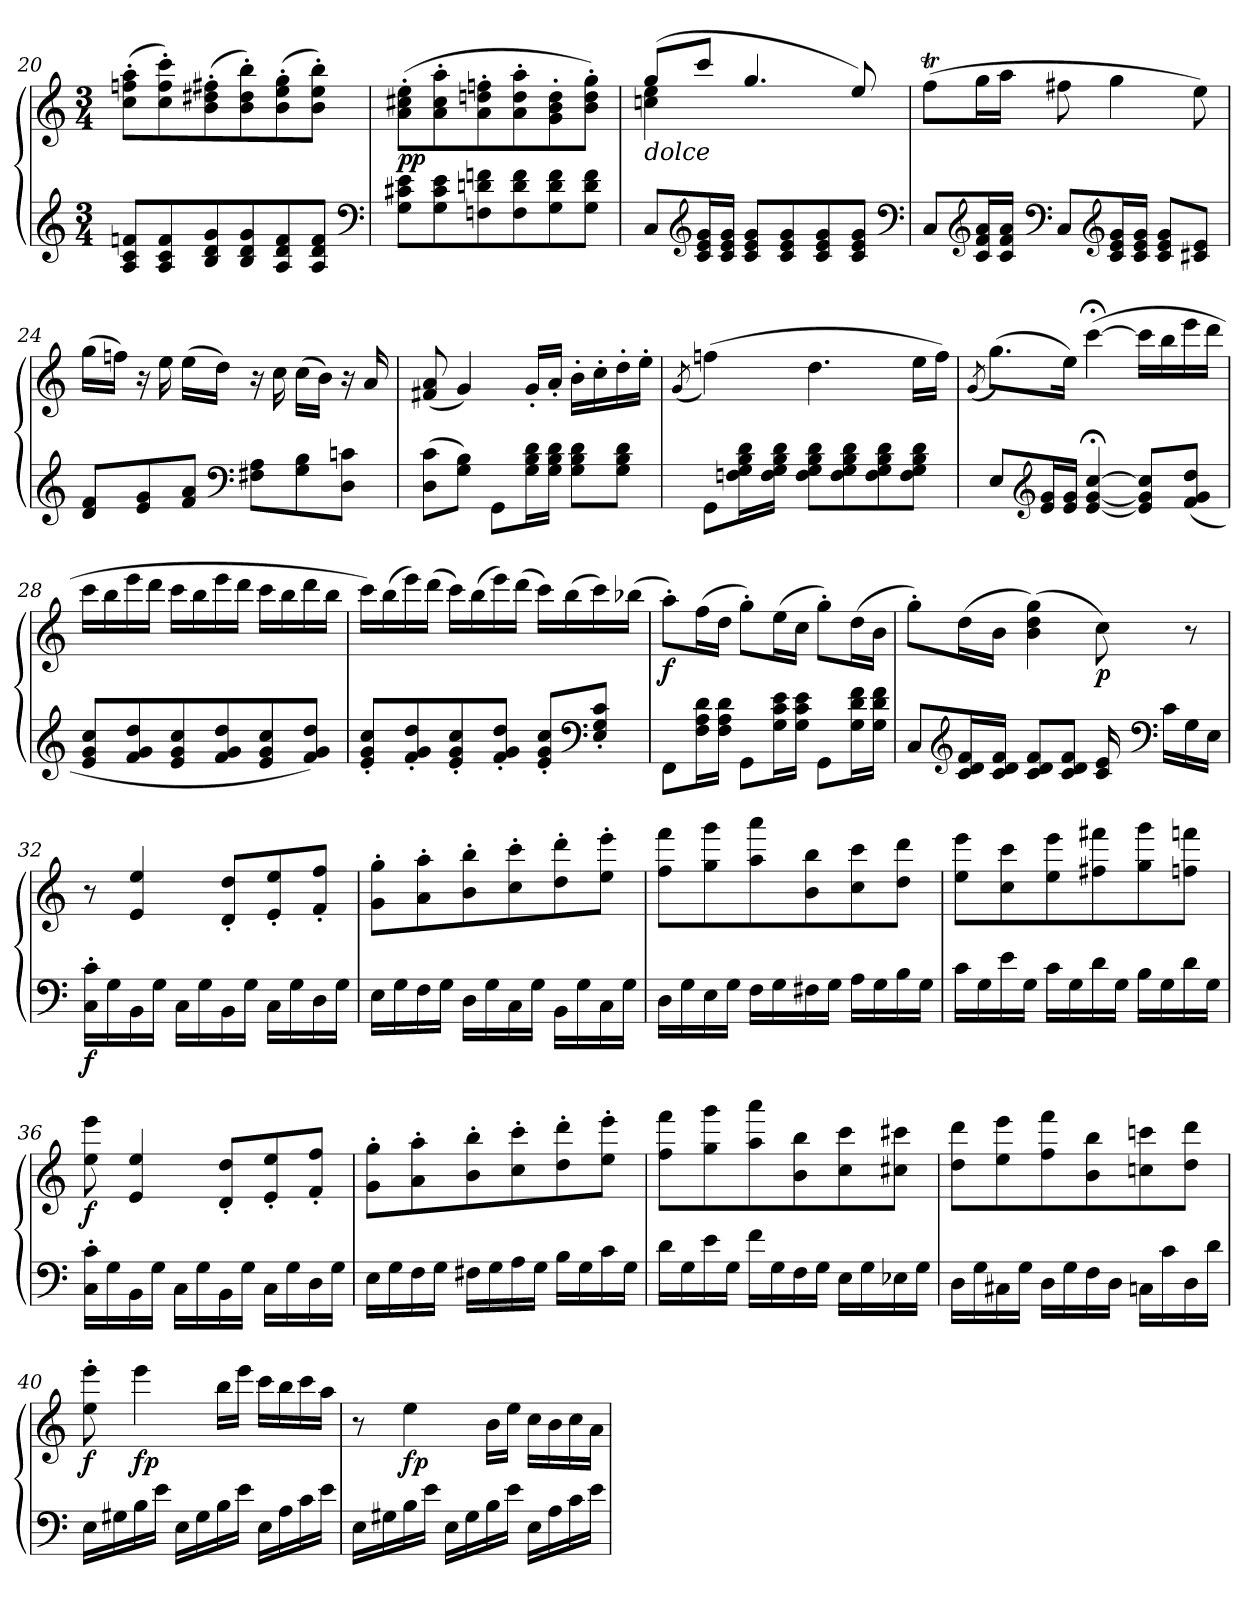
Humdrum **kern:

**kern	**kern	**dynam
*part1	*part1	*part1
*staff2	*staff1	*staff1/2
!!LO:LB:g=z
*clefG2	*clefG2	*
*k[]	*k[]	*
*C:	*C:	*
*M3/4	*M3/4	*
=20	=20	=20
8A/ 8c/ 8fn/L	(>8cc'\ 8ffn'\ 8aa'\L	.
8A/ 8c/ 8f/	8cc'\ 8ff'\ 8ccc'\)	.
8B/ 8d/ 8g/	(>8b'\ 8dd#X'\ 8ff#X'\	.
8B/ 8d/ 8g/	8b'\ 8dd#'\ 8bb'\)	.
8A/ 8d/ 8f/	(>8b'\ 8ee'\ 8gg'\	.
8A/ 8d/ 8f/J	8b'\ 8ee'\ 8bb'\J)	.
*clefF4	*	*
=21	=21	=21
!	!	!LO:DY:b
8G\ 8c#X\ 8e\L	(>8a'\ 8cc#X'\ 8ee'\L	pp
8G\ 8c#\ 8e\	8a'\ 8cc#'\ 8aa'\	.
8Fn\ 8dn\ 8fn\	8a'\ 8ddn'\ 8ffn'\	.
8F\ 8d\ 8f\	8a'\ 8dd'\ 8aa'\	.
8G\ 8d\ 8f\	8g'\ 8b'\ 8dd'\	.
8G\ 8d\ 8f\J	8b'\ 8dd'\ 8gg'\J)	.
=22	=22	=22
*	*^	*
!	!LO:TX:b:i:t=dolce	!	!
8C/L	(>8gg/L	4ccn\ 4ee\	.
*clefG2	*	*	*
16c/ 16e/ 16g/L	8ccc/J	.	.
16c/ 16e/ 16g/JJ	.	.	.
8c/ 8e/ 8g/L	4.gg/	2ryy	.
8c/ 8e/ 8g/	.	.	.
8c/ 8e/ 8g/	.	.	.
8c/ 8e/ 8g/J	8ee/)	.	.
*	*v	*v	*
*clefF4	*	*
=23	=23	=23
8C/L	(>8ffT\L	.
*clefG2	*	*
16c/ 16f/ 16a/L	16gg\L	.
16c/ 16f/ 16a/JJ	16aa\JJ	.
*clefF4	*	*
8C/L	8ff#X\	.
*clefG2	*	*
16c/ 16e/ 16g/L	4gg\	.
16c/ 16e/ 16g/JJ	.	.
8c/ 8e/ 8g/L	.	.
8c#X/ 8e/J	8ee\)	.
!!LO:LB:g=z
=24	=24	=24
8d/ 8f/L	(>16gg\LL	.
.	16ffn\JJ)	.
8e/ 8g/	16r	.
.	16ee\	.
8f/ 8a/J	(>16ee\LL	.
.	16dd\JJ)	.
*clefF4	*	*
8F#X\ 8A\L	16r	.
.	16cc\	.
8G\ 8B\	(>16cc\LL	.
.	16b\JJ)	.
8D\ 8cn\J	16r	.
.	16a/	.
=25	=25	=25
(>8D\ 8c\L	(<8f#X/ 8a/	.
8G\ 8B\J)	4g/)	.
8GG\L	.	.
16G\ 16B\ 16d\L	16g'/LL	.
16G\ 16B\ 16d\JJ	16a'/JJ	.
8G\ 8B\ 8d\L	16b'\LL	.
.	16cc'\	.
8G\ 8B\ 8d\J	16dd'\	.
.	16ee'\JJ	.
=26	=26	=26
.	(<8qg/	.
8GG\L	(>4ffn\)	.
16Fn\ 16G\ 16B\ 16d\L	.	.
16F\ 16G\ 16B\ 16d\JJ	.	.
8F\ 8G\ 8B\ 8d\L	4.dd\	.
8F\ 8G\ 8B\ 8d\	.	.
8F\ 8G\ 8B\ 8d\	.	.
8F\ 8G\ 8B\ 8d\J	16ee\LL	.
.	16ff\JJ)	.
=27	=27	=27
.	(>8qg/	.
8E/L	(>8.gg\L)	.
*clefG2	*	*
16e/ 16g/L	.	.
16e/ 16g/JJ	16ee\Jk)	.
[4e;</ [4g;</ [4cc;</	(>[4ccc;<\	.
8e]/ 8g]/ 8cc]/L	16ccc\LL]	.
.	16bb\	.
(<8f/ 8g/ 8dd/J	16eee\	.
.	16ddd\JJ	.
!!LO:LB:g=z
=28	=28	=28
8e/ 8g/ 8cc/L	16ccc\LL	.
.	16bb\	.
8f/ 8g/ 8dd/	16eee\	.
.	16ddd\JJ	.
8e/ 8g/ 8cc/	16ccc\LL	.
.	16bb\	.
8f/ 8g/ 8dd/	16eee\	.
.	16ddd\JJ	.
8e/ 8g/ 8cc/	16ccc\LL	.
.	16bb\	.
8f/ 8g/ 8dd/J)	16ddd\	.
.	16bb\JJ	.
=29	=29	=29
!	!	!LO:DY:b
8e'/ 8g'/ 8cc'/L	16ccc\LL)	cresc.
.	(>16bb\	.
8f'/ 8g'/ 8dd'/	16eee\)	.
.	(>16ddd\JJ	.
8e'/ 8g'/ 8cc'/	16ccc\LL)	.
.	(>16bb\	.
8f'/ 8g'/ 8dd'/J	16eee\)	.
.	(>16ddd\JJ	.
8e'/ 8g'/ 8cc'/L	16ccc\LL)	.
.	(>16bb\	.
*clefF4	*	*
8E'/ 8G'/ 8c'/J	16ccc\)	.
.	(>16bb-X\JJ	.
=30	=30	=30
!	!	!LO:DY:b
8FF\L	8aa'\L)	f
16F\ 16A\ 16d\L	(>16ff\L	.
16F\ 16A\ 16d\JJ	16dd\JJ	.
8GG\L	8gg'\L)	.
16G\ 16c\ 16e\L	(>16ee\L	.
16G\ 16c\ 16e\JJ	16cc\JJ	.
8GG\L	8gg'\L)	.
16G\ 16d\ 16f\L	(>16dd\L	.
16G\ 16d\ 16f\JJ	16b\JJ	.
=31	=31	=31
8C/L	8gg'\L)	.
*clefG2	*	*
16c/ 16d/ 16f/L	(>16dd\L	.
16c/ 16d/ 16f/JJ	16b\JJ	.
8c/ 8d/ 8f/L	(>4b\ 4dd\ 4gg\)	.
8c/ 8d/ 8f/J	.	.
!	!	!LO:DY:b
16c/ 16e/	8cc\)	p
*clefF4	*	*
16c\LL	.	.
16G\	8r	.
16E\JJ	.	.
!!LO:LB:g=z
=32	=32	=32
!	!	!LO:DY:b=2
16C'\ 16c'\LL	8r	f
16G\	.	.
!	!	!LO:DY:b=2
!	!	!LO:DY:n=1:b
16BB\	4e/ 4ee/	fp fp
16G\JJ	.	.
16C\LL	.	.
16G\	.	.
16BB\	8d'/ 8dd'/L	.
16G\JJ	.	.
16C\LL	8e'/ 8ee'/	.
16G\	.	.
16D\	8f'/ 8ff'/J	.
16G\JJ	.	.
=33	=33	=33
16E\LL	8g'\ 8gg'\L	.
16G\	.	.
16F\	8a'\ 8aa'\	.
16G\JJ	.	.
16D\LL	8b'\ 8bb'\	.
16G\	.	.
16C\	8cc'\ 8ccc'\	.
16G\JJ	.	.
16BB\LL	8dd'\ 8ddd'\	.
16G\	.	.
16C\	8ee'\ 8eee'\J	.
16G\JJ	.	.
=34	=34	=34
16D\LL	8ff\ 8fff\L	.
16G\	.	.
16E\	8gg\ 8ggg\	.
16G\JJ	.	.
16F\LL	8aa\ 8aaa\	.
16G\	.	.
16F#X\	8b\ 8bb\	.
16G\JJ	.	.
16A\LL	8cc\ 8ccc\	.
16G\	.	.
16B\	8dd\ 8ddd\J	.
16G\JJ	.	.
=35	=35	=35
16c\LL	8ee\ 8eee\L	.
16G\	.	.
16e\	8cc\ 8ccc\	.
16G\JJ	.	.
16c\LL	8ee\ 8eee\	.
16G\	.	.
16d\	8ff#X\ 8fff#X\	.
16G\JJ	.	.
16B\LL	8gg\ 8ggg\	.
16G\	.	.
16d\	8ffn\ 8fffn\J	.
16G\JJ	.	.
!!LO:LB:g=z
=36	=36	=36
!	!	!LO:DY:b
16C'\ 16c'\LL	8ee\ 8eee\	f
16G\	.	.
!	!	!LO:DY:b=2
!	!	!LO:DY:n=1:b
16BB\	4e/ 4ee/	fp fp
16G\JJ	.	.
16C\LL	.	.
16G\	.	.
16BB\	8d'/ 8dd'/L	.
16G\JJ	.	.
16C\LL	8e'/ 8ee'/	.
16G\	.	.
16D\	8f'/ 8ff'/J	.
16G\JJ	.	.
=37	=37	=37
16E\LL	8g'\ 8gg'\L	.
16G\	.	.
16F\	8a'\ 8aa'\	.
16G\JJ	.	.
16F#X\LL	8b'\ 8bb'\	.
16G\	.	.
16A\	8cc'\ 8ccc'\	.
16G\JJ	.	.
16B\LL	8dd'\ 8ddd'\	.
16G\	.	.
16c\	8ee'\ 8eee'\J	.
16G\JJ	.	.
=38	=38	=38
16d\LL	8ff\ 8fff\L	.
16G\	.	.
16e\	8gg\ 8ggg\	.
16G\JJ	.	.
16f\LL	8aa\ 8aaa\	.
16G\	.	.
16F\	8b\ 8bb\	.
16G\JJ	.	.
16E\LL	8cc\ 8ccc\	.
16G\	.	.
16E-X\	8cc#X\ 8ccc#X\J	.
16G\JJ	.	.
=39	=39	=39
16D\LL	8dd\ 8ddd\L	.
16G\	.	.
16C#X\	8ee\ 8eee\	.
16G\JJ	.	.
16D\LL	8ff\ 8fff\	.
16G\	.	.
16F\	8b\ 8bb\	.
16D\JJ	.	.
16Cn\LL	8ccn\ 8cccn\	.
16c\	.	.
16D\	8dd\ 8ddd\J	.
16d\JJ	.	.
!!LO:PB:g=z
=40	=40	=40
!	!	!LO:DY:b
16E\LL	8ee'\ 8eee'\	f
16G#X\	.	.
!	!	!LO:DY:b
16B\	4eee\	fp
16e\JJ	.	.
16E\LL	.	.
16G#\	.	.
16B\	16bb\LL	.
16e\JJ	16eee\JJ	.
16E\LL	16ccc\LL	.
16A\	16bb\	.
16c\	16ccc\	.
16e\JJ	16aa\JJ	.
=41	=41	=41
16E\LL	8r	.
16G#X\	.	.
!	!	!LO:DY:b
16B\	4ee\	fp
16e\JJ	.	.
16E\LL	.	.
16G#\	.	.
16B\	16b\LL	.
16e\JJ	16ee\JJ	.
16E\LL	16cc\LL	.
16A\	16b\	.
16c\	16cc\	.
16e\JJ	16a\JJ	.
=	=	=
*-	*-	*-
